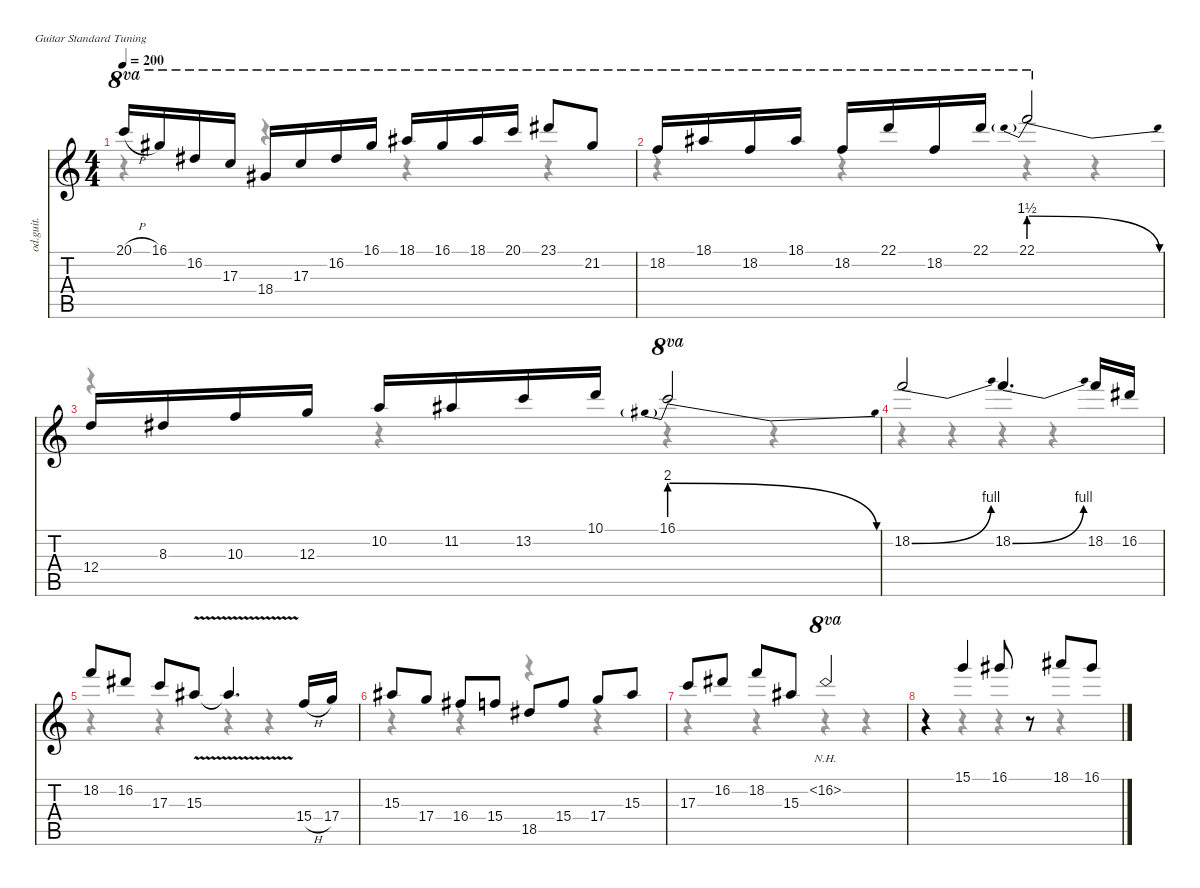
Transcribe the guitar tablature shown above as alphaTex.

\hideDynamics
\bracketExtendMode nobrackets
\otherSystemsTrackNameOrientation horizontal
\track ("Lead 1" "od.guit.") {instrument overdrivenguitar}
\staff {score tabs}
\tuning (E4 B3 G3 D3 A2 E2)
\voice
\ts (4 4)
\scale
0.980728
\tempo 200
\accidentals auto
\clef g2
\ottava regular
\simile none
\ks c
20.1{h}.16{ot 8va dy f beam Up} 16.1{acc #}.16{ot 8va beam Up} 16.2{acc #}.16{ot 8va beam Up} 17.3.16{ot 8va beam Up} 18.4{acc #}.16{ot 8va beam Up} 17.3.16{ot 8va beam Up} 16.2{acc #}.16{ot 8va beam Up} 16.1{acc #}.16{ot 8va beam Up} 18.1{acc #}.16{ot 8va beam Up} 16.1{acc #}.16{ot 8va beam Up} 18.1{acc #}.16{ot 8va beam Up} 20.1.16{ot 8va beam Up} 23.1{acc #}.8{ot 8va beam Up} 21.2{acc #}.8{ot 8va beam Up} |
\scale
0.980728 18.2.16{ot 8va beam Up} 18.1{acc #}.16{ot 8va beam Up} 18.2.16{ot 8va beam Up} 18.1{acc #}.16{ot 8va beam Up} 18.2.16{ot 8va beam Up} 22.1.16{ot 8va beam Up} 18.2.16{ot 8va beam Up} 22.1.16{ot 8va beam Up} 22.1{be (prebendrelease 0 6 60 0)}.2{ot 8va beam Up} |
\scale
1.07709 12.4.16{beam Up} 8.3{acc #}.16{beam Up} 10.3.16{beam Up} 12.3.16{beam Up} 10.2.16{beam Up} 11.2{acc #}.16{beam Up} 13.2.16{beam Up} 10.1.16{beam Up} 16.1{be (prebendrelease 0 8 4.999999799999999 0)}.2{ot 8va beam Up} |
\section ("" "")
\scale
0.980728 18.2{be (bend 0 0 15 4)}.2{beam Up} 18.2{be (bend 0 0 15 4)}.4{d beam Up} 18.2.16{beam Up} 16.2{acc #}.16{beam Up} |
\scale
0.980728 18.2.8{beam Up} 16.2{acc #}.8{beam Up} 17.3.8{beam Up} 15.3{v acc #}.8{beam Up} 15.3{v t acc #}.4{d beam Up} 15.4{h}.16{beam Up} 17.4.16{beam Up} |
\scale
0.980728 15.3{acc #}.8{beam Up} 17.4.8{beam Up} 16.4{acc #}.8{beam Up} 15.4.8{beam Up} 18.5{acc #}.8{beam Up} 15.4.8{beam Up} 17.4.8{beam Up} 15.3{acc #}.8{beam Up} |
\scale
0.980728 17.3.8{beam Up} 16.2{acc #}.8{beam Up} 18.2.8{beam Up} 15.3{acc #}.8{beam Up} 16.2{nh acc #}.2{ot 8va beam Up} |
\scale
1.08361 r.4{beam Up} 15.1.4{beam Up} 16.1{acc #}.8{beam Up} r.8{beam Up} 18.1{acc #}.8{beam Up} 16.1{acc #}.8{beam Up}
\voice
\clef g2
\ottava regular
\simile none
\ks c
r.4{dy mf beam Down} r.4{beam Down} r.4{beam Down} r.4{beam Down} |
r.4{beam Down} r.4{beam Down} r.4{beam Down} r.4{beam Down} |
r.4{beam Down} r.4{beam Down} r.4{beam Down} r.4{beam Down} |
r.4{beam Down} r.4{beam Down} r.4{beam Down} r.4{beam Down} |
r.4{beam Down} r.4{beam Down} r.4{beam Down} r.4{beam Down} |
r.4{beam Down} r.4{beam Down} r.4{beam Down} r.4{beam Down} |
r.4{beam Down} r.4{beam Down} r.4{beam Down} r.4{beam Down} |
r.4{beam Down} r.4{beam Down} r.4{beam Down} r.4{beam Down}
